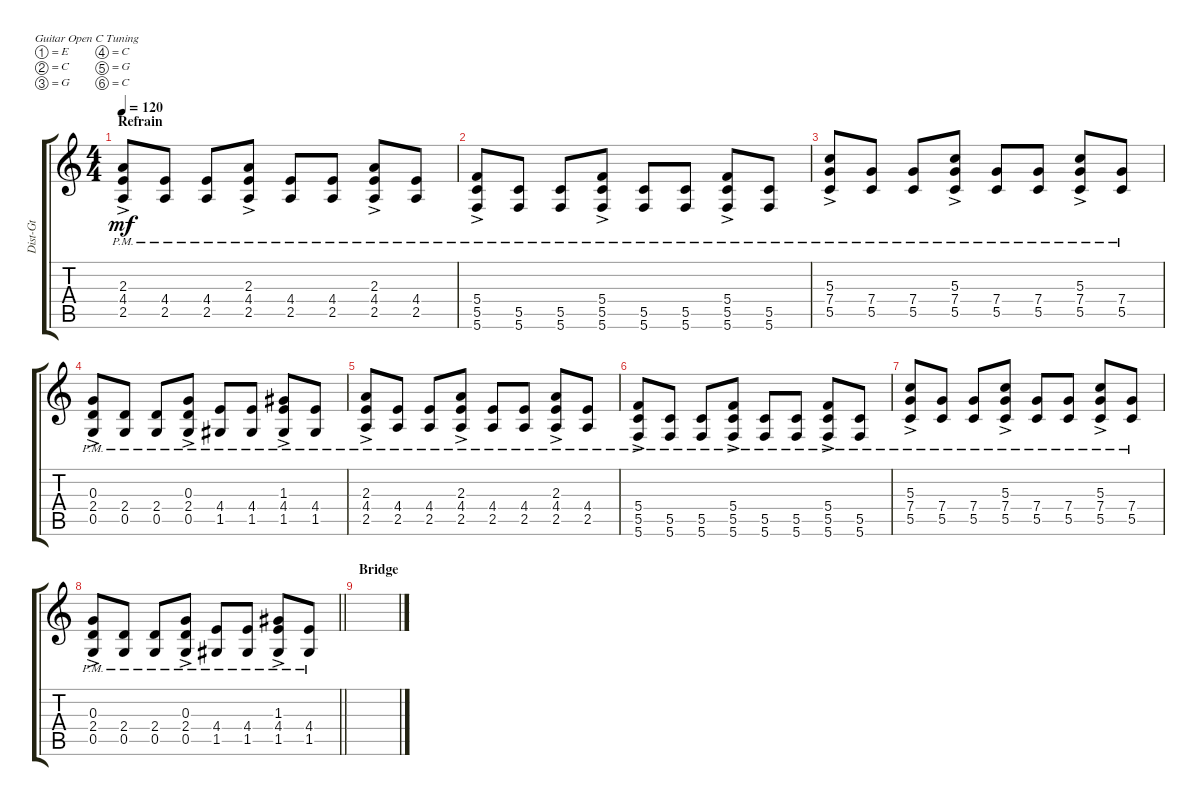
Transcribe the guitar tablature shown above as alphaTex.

\defaultSystemsLayout 4
\bracketExtendMode groupsimilarinstruments
\otherSystemsTrackNameOrientation horizontal
\track ("Distorted Guitar" "Dist-Gt") {multiBarRest instrument distortionguitar}
\staff {score tabs}
\tuning (E4 C4 G3 C3 G2 C2)
\ts (4 4)
\section ("" "Refrain")
\tempo 120
\clef g2
\ks c
(2.5{ac pm} 4.4{ac pm} 2.3{ac pm}).8{dy mf beam Up} (2.5{pm} 4.4{pm}).8{beam Up} (4.4{pm} 2.5{pm}).8{beam Up} (2.5{ac pm} 4.4{ac pm} 2.3{ac pm}).8{beam Up} (2.5{pm} 4.4{pm}).8{beam Up} (2.5{pm} 4.4{pm}).8{beam Up} (2.5{ac pm} 4.4{ac pm} 2.3{ac pm}).8{beam Up} (2.5{pm} 4.4{pm}).8{beam Up} |
(5.4{ac pm} 5.6{ac pm} 5.5{ac pm}).8{beam Up} (5.5{pm} 5.6{pm}).8{beam Up} (5.5{pm} 5.6{pm}).8{beam Up} (5.4{ac pm} 5.5{ac pm} 5.6{ac pm}).8{beam Up} (5.5{pm} 5.6{pm}).8{beam Up} (5.5{pm} 5.6{pm}).8{beam Up} (5.4{ac pm} 5.5{ac pm} 5.6{ac pm}).8{beam Up} (5.5{pm} 5.6{pm}).8{beam Up} |
(5.5{ac pm} 7.4{ac pm} 5.3{ac pm}).8{beam Up} (7.4{pm} 5.5{pm}).8{beam Up} (7.4{pm} 5.5{pm}).8{beam Up} (5.5{ac pm} 7.4{ac pm} 5.3{ac pm}).8{beam Up} (7.4{pm} 5.5{pm}).8{beam Up} (7.4{pm} 5.5{pm}).8{beam Up} (5.5{ac pm} 7.4{ac pm} 5.3{ac pm}).8{beam Up} (7.4{pm} 5.5{pm}).8{beam Up} |
(0.5{ac pm} 2.4{ac pm} 0.3{ac pm}).8{beam Up} (0.5{pm} 2.4{pm}).8{beam Up} (0.5{pm} 2.4{pm}).8{beam Up} (0.5{ac pm} 2.4{ac pm} 0.3{ac pm}).8{beam Up} (1.5{pm acc #} 4.4{pm}).8{beam Up} (1.5{pm acc #} 4.4{pm}).8{beam Up} (1.5{ac pm acc #} 4.4{ac pm} 1.3{ac pm acc #}).8{beam Up} (1.5{pm acc #} 4.4{pm}).8{beam Up} |
(2.5{ac pm} 4.4{ac pm} 2.3{ac pm}).8{beam Up} (2.5{pm} 4.4{pm}).8{beam Up} (4.4{pm} 2.5{pm}).8{beam Up} (2.5{ac pm} 4.4{ac pm} 2.3{ac pm}).8{beam Up} (2.5{pm} 4.4{pm}).8{beam Up} (2.5{pm} 4.4{pm}).8{beam Up} (2.5{ac pm} 4.4{ac pm} 2.3{ac pm}).8{beam Up} (2.5{pm} 4.4{pm}).8{beam Up} |
(5.4{ac pm} 5.6{ac pm} 5.5{ac pm}).8{beam Up} (5.5{pm} 5.6{pm}).8{beam Up} (5.5{pm} 5.6{pm}).8{beam Up} (5.4{ac pm} 5.5{ac pm} 5.6{ac pm}).8{beam Up} (5.5{pm} 5.6{pm}).8{beam Up} (5.5{pm} 5.6{pm}).8{beam Up} (5.4{ac pm} 5.5{ac pm} 5.6{ac pm}).8{beam Up} (5.5{pm} 5.6{pm}).8{beam Up} |
(5.5{ac pm} 7.4{ac pm} 5.3{ac pm}).8{beam Up} (7.4{pm} 5.5{pm}).8{beam Up} (7.4{pm} 5.5{pm}).8{beam Up} (5.5{ac pm} 7.4{ac pm} 5.3{ac pm}).8{beam Up} (7.4{pm} 5.5{pm}).8{beam Up} (7.4{pm} 5.5{pm}).8{beam Up} (5.5{ac pm} 7.4{ac pm} 5.3{ac pm}).8{beam Up} (7.4{pm} 5.5{pm}).8{beam Up} |
\barLineRight lightlight
(0.5{ac pm} 2.4{ac pm} 0.3{ac pm}).8{beam Up} (0.5{pm} 2.4{pm}).8{beam Up} (0.5{pm} 2.4{pm}).8{beam Up} (0.5{ac pm} 2.4{ac pm} 0.3{ac pm}).8{beam Up} (1.5{pm acc #} 4.4{pm}).8{beam Up} (1.5{pm acc #} 4.4{pm}).8{beam Up} (1.5{ac pm acc #} 4.4{ac pm} 1.3{ac pm acc #}).8{beam Up} (1.5{pm acc #} 4.4{pm}).8{beam Up} |
\section ("" "Bridge")
